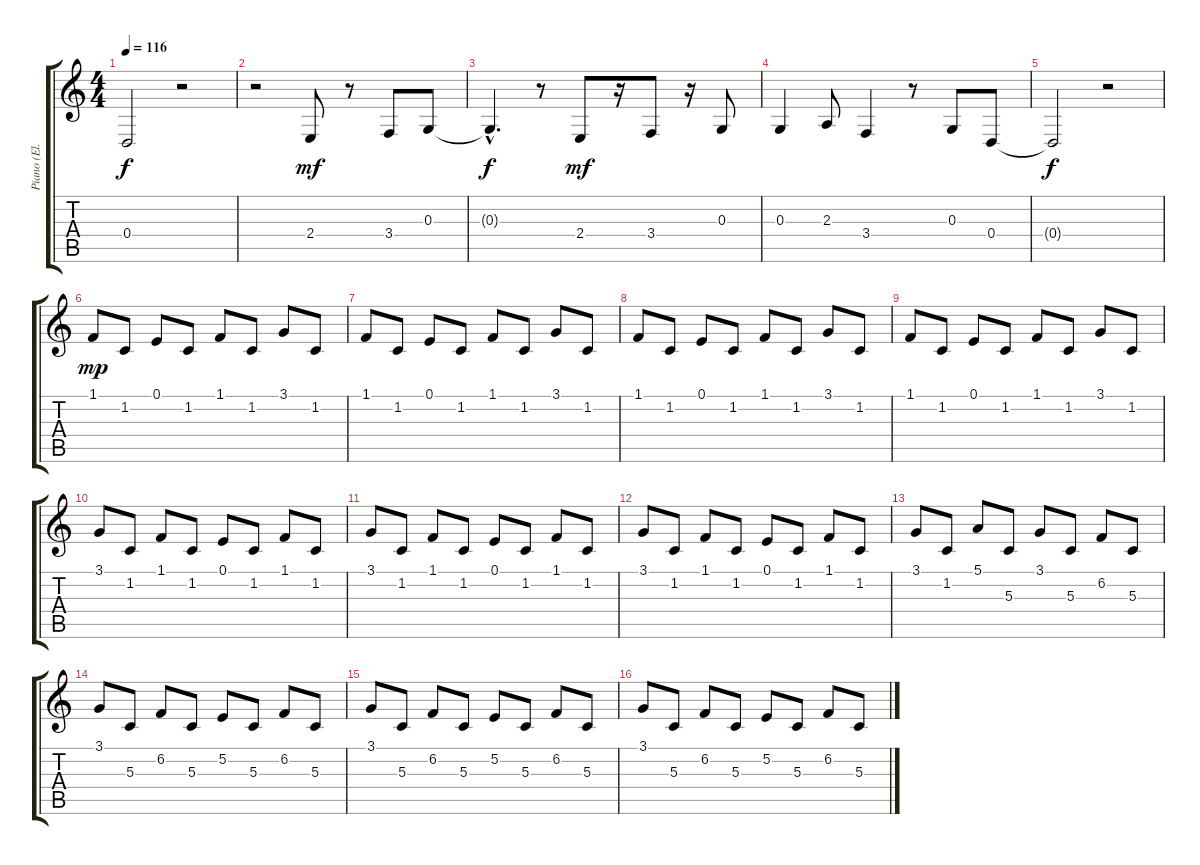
\track ("Piano (El. Grand)   " "Piano (El.") {instrument electricgrandpiano}
\staff {score tabs}
\tuning (E4 B3 G3 D3 A2 E2) {hide}
\ts (4 4)
\tempo 116
\clef g2
\ks c
0.4{t}.2{dy f} r.2 |
r.2 2.4.8{dy mf} r.8 3.4.8 0.3.8 |
0.3{hac t}.4{d dy f} r.8 2.4.8{dy mf} r.16 3.4.8 r.16 0.3.8 |
0.3.4 2.3.8 3.4.4 r.8 0.3.8 0.4.8 |
0.4{t}.2{dy f} r.2 |
1.1.8{dy mp} 1.2.8 0.1.8 1.2.8 1.1.8 1.2.8 3.1.8 1.2.8 |
1.1.8 1.2.8 0.1.8 1.2.8 1.1.8 1.2.8 3.1.8 1.2.8 |
1.1.8 1.2.8 0.1.8 1.2.8 1.1.8 1.2.8 3.1.8 1.2.8 |
1.1.8 1.2.8 0.1.8 1.2.8 1.1.8 1.2.8 3.1.8 1.2.8 |
3.1.8 1.2.8 1.1.8 1.2.8 0.1.8 1.2.8 1.1.8 1.2.8 |
3.1.8 1.2.8 1.1.8 1.2.8 0.1.8 1.2.8 1.1.8 1.2.8 |
3.1.8 1.2.8 1.1.8 1.2.8 0.1.8 1.2.8 1.1.8 1.2.8 |
3.1.8 1.2.8 5.1.8 5.3.8 3.1.8 5.3.8 6.2.8 5.3.8 |
3.1.8 5.3.8 6.2.8 5.3.8 5.2.8 5.3.8 6.2.8 5.3.8 |
3.1.8 5.3.8 6.2.8 5.3.8 5.2.8 5.3.8 6.2.8 5.3.8 |
3.1.8 5.3.8 6.2.8 5.3.8 5.2.8 5.3.8 6.2.8 5.3.8
